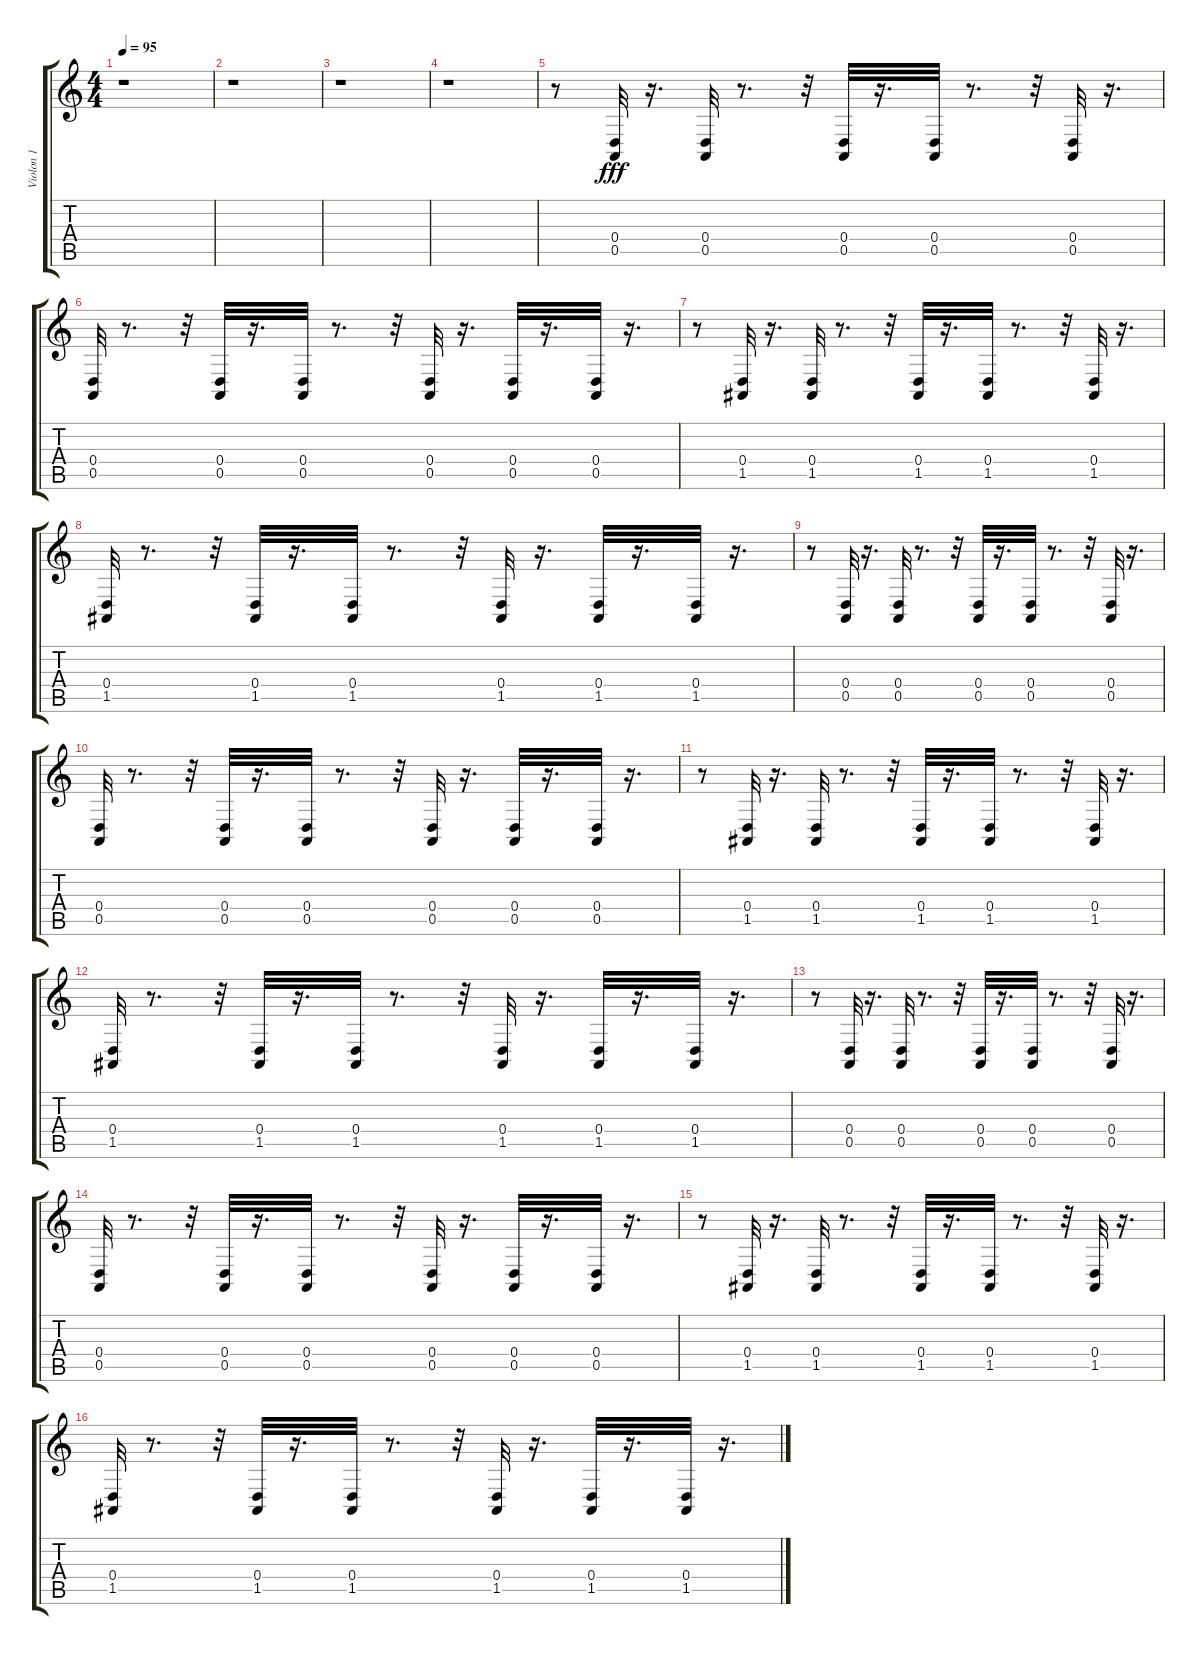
\track ("Violon 1" "Violon 1") {instrument violin}
\staff {score tabs}
\tuning (E4 B3 G3 D3 A2 E2) {hide}
\ts (4 4)
\tempo 95
\clef g2
\ks c
r.1{dy fff instrument violin} |
r.1 |
r.1 |
r.1 |
r.8 (0.4 0.5).32 r.16{d} (0.4 0.5).32 r.8{d} r.32 (0.4 0.5).32 r.16{d} (0.4 0.5).32 r.8{d} r.32 (0.4 0.5).32 r.16{d} |
(0.4 0.5).32 r.8{d} r.32 (0.4 0.5).32 r.16{d} (0.4 0.5).32 r.8{d} r.32 (0.4 0.5).32 r.16{d} (0.4 0.5).32 r.16{d} (0.4 0.5).32 r.16{d} |
r.8 (0.4 1.5).32 r.16{d} (0.4 1.5).32 r.8{d} r.32 (0.4 1.5).32 r.16{d} (0.4 1.5).32 r.8{d} r.32 (0.4 1.5).32 r.16{d} |
(0.4 1.5).32 r.8{d} r.32 (0.4 1.5).32 r.16{d} (0.4 1.5).32 r.8{d} r.32 (0.4 1.5).32 r.16{d} (0.4 1.5).32 r.16{d} (0.4 1.5).32 r.16{d} |
r.8 (0.4 0.5).32 r.16{d} (0.4 0.5).32 r.8{d} r.32 (0.4 0.5).32 r.16{d} (0.4 0.5).32 r.8{d} r.32 (0.4 0.5).32 r.16{d} |
(0.4 0.5).32 r.8{d} r.32 (0.4 0.5).32 r.16{d} (0.4 0.5).32 r.8{d} r.32 (0.4 0.5).32 r.16{d} (0.4 0.5).32 r.16{d} (0.4 0.5).32 r.16{d} |
r.8 (0.4 1.5).32 r.16{d} (0.4 1.5).32 r.8{d} r.32 (0.4 1.5).32 r.16{d} (0.4 1.5).32 r.8{d} r.32 (0.4 1.5).32 r.16{d} |
(0.4 1.5).32 r.8{d} r.32 (0.4 1.5).32 r.16{d} (0.4 1.5).32 r.8{d} r.32 (0.4 1.5).32 r.16{d} (0.4 1.5).32 r.16{d} (0.4 1.5).32 r.16{d} |
r.8 (0.4 0.5).32 r.16{d} (0.4 0.5).32 r.8{d} r.32 (0.4 0.5).32 r.16{d} (0.4 0.5).32 r.8{d} r.32 (0.4 0.5).32 r.16{d} |
(0.4 0.5).32 r.8{d} r.32 (0.4 0.5).32 r.16{d} (0.4 0.5).32 r.8{d} r.32 (0.4 0.5).32 r.16{d} (0.4 0.5).32 r.16{d} (0.4 0.5).32 r.16{d} |
r.8 (0.4 1.5).32 r.16{d} (0.4 1.5).32 r.8{d} r.32 (0.4 1.5).32 r.16{d} (0.4 1.5).32 r.8{d} r.32 (0.4 1.5).32 r.16{d} |
(0.4 1.5).32 r.8{d} r.32 (0.4 1.5).32 r.16{d} (0.4 1.5).32 r.8{d} r.32 (0.4 1.5).32 r.16{d} (0.4 1.5).32 r.16{d} (0.4 1.5).32 r.16{d}
